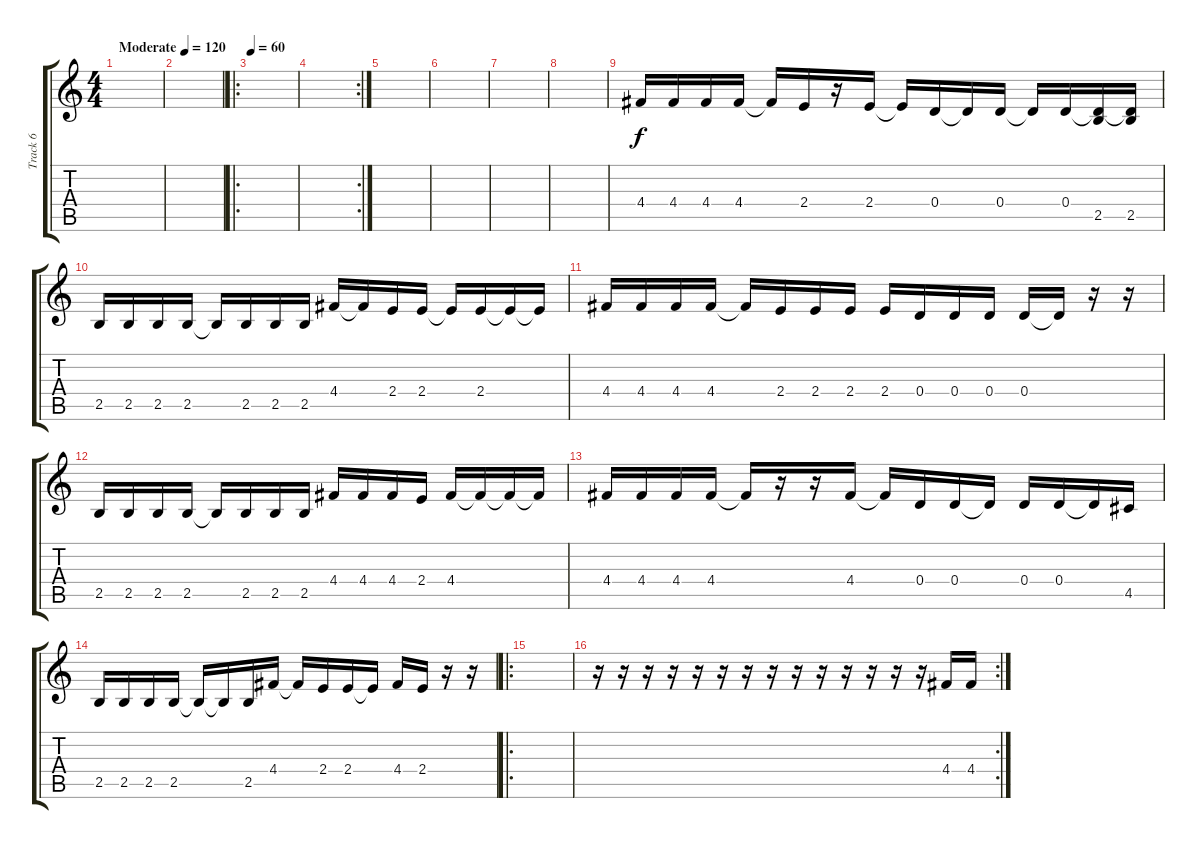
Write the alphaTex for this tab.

\track ("Track 6" "Track 6") {instrument acousticguitarsteel}
\staff {score tabs}
\tuning (E4 B3 G3 D3 A2 E2) {hide}
\ts (4 4)
\tempo (120 "Moderate")
\tempo 60
\tempo (120 "Moderate")
\clef g2
\ks c
|
|
\ro
\tempo 120
\tempo 60
|
\rc 2
|
|
|
|
|
4.4.16 4.4.16 4.4.16 4.4.16 4.4{t}.16 2.4.16 r.16 2.4.16 2.4{t}.16 0.4.16 0.4{t}.16 0.4.16 0.4{t}.16 0.4.16 (0.4{t} 2.5).16 (0.4{t} 2.5).16 |
2.5.16 2.5.16 2.5.16 2.5.16 2.5{t}.16 2.5.16 2.5.16 2.5.16 4.4.16 4.4{t}.16 2.4.16 2.4.16 2.4{t}.16 2.4.16 2.4{t}.16 2.4{t}.16 |
4.4.16 4.4.16 4.4.16 4.4.16 4.4{t}.16 2.4.16 2.4.16 2.4.16 2.4.16 0.4.16 0.4.16 0.4.16 0.4.16 0.4{t}.16 r.16 r.16 |
2.5.16 2.5.16 2.5.16 2.5.16 2.5{t}.16 2.5.16 2.5.16 2.5.16 4.4.16 4.4.16 4.4.16 2.4.16 4.4.16 4.4{t}.16 4.4{t}.16 4.4{t}.16 |
4.4.16 4.4.16 4.4.16 4.4.16 4.4{t}.16 r.16 r.16 4.4.16 4.4{t}.16 0.4.16 0.4.16 0.4{t}.16 0.4.16 0.4.16 0.4{t}.16 4.5.16 |
2.5.16 2.5.16 2.5.16 2.5.16 2.5{t}.16 2.5{t}.16 2.5.16 4.4.16 4.4{t}.16 2.4.16 2.4.16 2.4{t}.16 4.4.16 2.4.16 r.16 r.16 |
\ro
|
\rc 2
r.16 r.16 r.16 r.16 r.16 r.16 r.16 r.16 r.16 r.16 r.16 r.16 r.16 r.16 4.4.16 4.4.16
